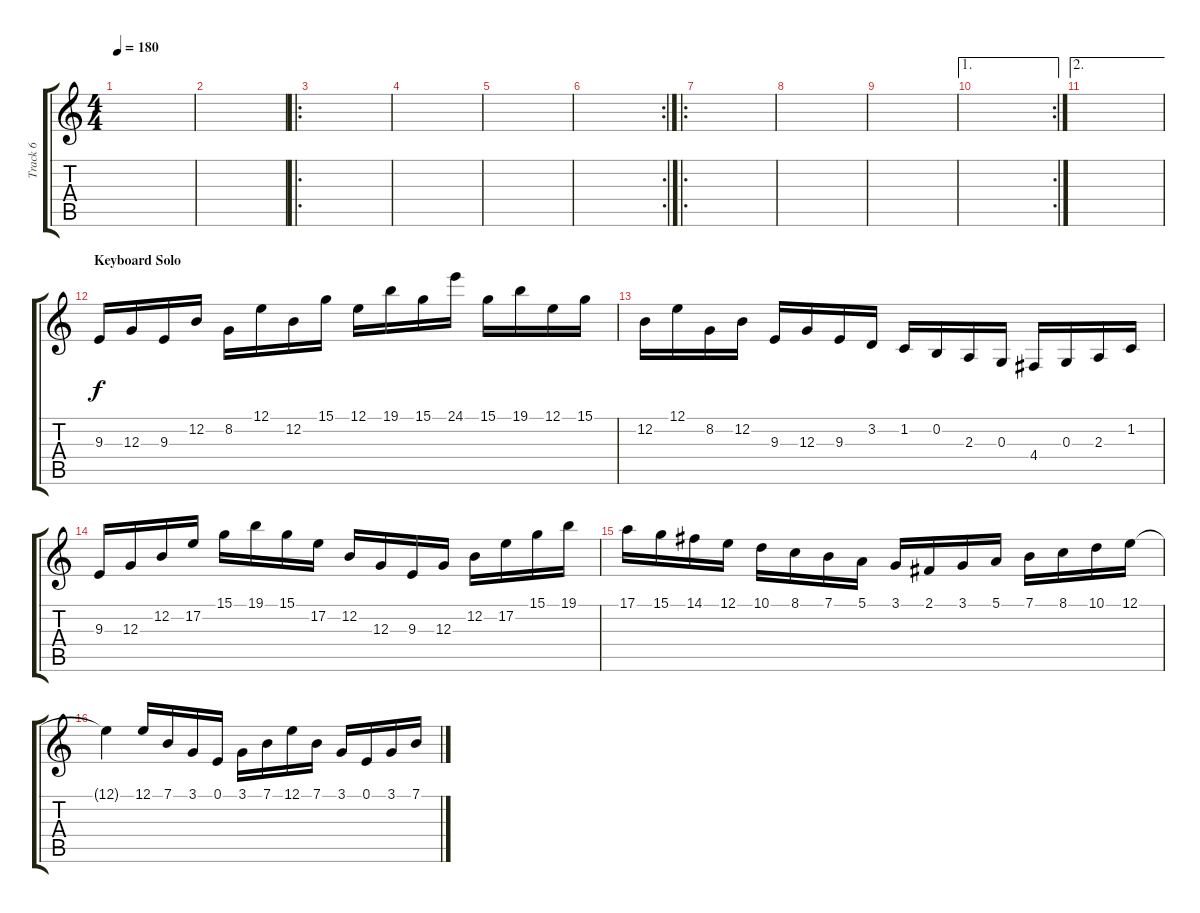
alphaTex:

\track ("Track 6" "Track 6") {instrument lead1square}
\staff {score tabs}
\tuning (E4 B3 G3 D3 A2 E2) {hide}
\ts (4 4)
\tempo 180
\clef g2
\ks c
|
|
\ro
|
|
|
\rc 2
|
\ro
|
|
|
\ae 1
\rc 2
|
\ae 2
|
\section ("" "Keyboard Solo")
9.3.16 12.3.16 9.3.16 12.2.16 8.2.16 12.1.16 12.2.16 15.1.16 12.1.16 19.1.16 15.1.16 24.1.16 15.1.16 19.1.16 12.1.16 15.1.16 |
12.2.16 12.1.16 8.2.16 12.2.16 9.3.16 12.3.16 9.3.16 3.2.16 1.2.16 0.2.16 2.3.16 0.3.16 4.4.16 0.3.16 2.3.16 1.2.16 |
9.3.16 12.3.16 12.2.16 17.2.16 15.1.16 19.1.16 15.1.16 17.2.16 12.2.16 12.3.16 9.3.16 12.3.16 12.2.16 17.2.16 15.1.16 19.1.16 |
17.1.16 15.1.16 14.1.16 12.1.16 10.1.16 8.1.16 7.1.16 5.1.16 3.1.16 2.1.16 3.1.16 5.1.16 7.1.16 8.1.16 10.1.16 12.1.16 |
12.1{t}.4 12.1.16 7.1.16 3.1.16 0.1.16 3.1.16 7.1.16 12.1.16 7.1.16 3.1.16 0.1.16 3.1.16 7.1.16
